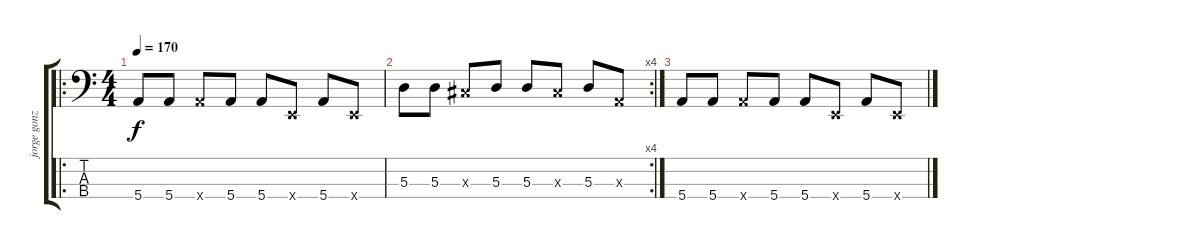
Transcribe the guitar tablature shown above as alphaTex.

\track ("jorge gonzalez" "jorge gonz") {instrument electricbasspick}
\staff {score tabs}
\tuning (G2 D2 A1 E1) {hide}
\ro
\ts (4 4)
\tempo 170
\clef f4
\ks c
5.4.8{dy f} 5.4.8 5.4{x}.8 5.4.8 5.4.8 0.4{x}.8 5.4.8 0.4{x}.8 |
\rc 4
5.3.8 5.3.8 4.3{x}.8 5.3.8 5.3.8 4.3{x}.8 5.3.8 0.3{x}.8 |
5.4.8 5.4.8 5.4{x}.8 5.4.8 5.4.8 0.4{x}.8 5.4.8 0.4{x}.8
